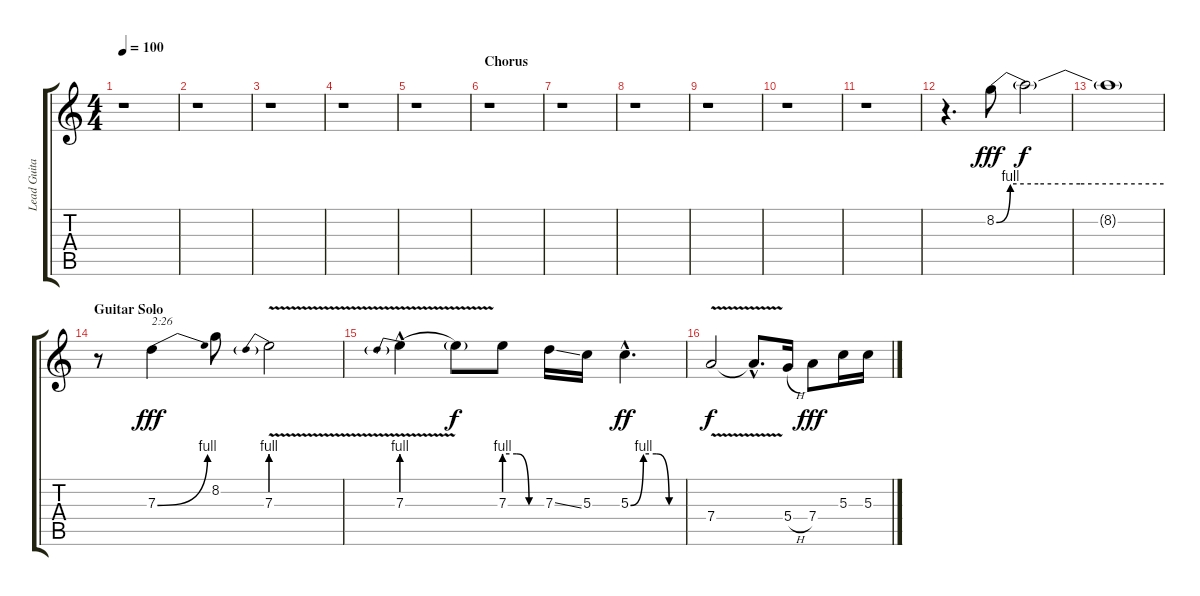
\track ("Lead Guitar" "Lead Guita") {instrument overdrivenguitar}
\staff {score tabs}
\tuning (E4 B3 G3 D3 A2 E2) {hide}
\ts (4 4)
\tempo 100
\clef g2
\ks c
r.1{dy ff} |
r.1 |
r.1 |
r.1 |
r.1 |
\section ("" "Chorus")
r.1 |
r.1 |
r.1 |
r.1 |
r.1 |
r.1 |
r.4{d} 8.2{be (custom 0 0 5 4 15 4 30 4 60 4)}.8{dy fff volume 16} 8.2{t}.2{dy f} |
8.2{t}.1{volume 0} |
\section ("" "Guitar Solo")
r.8 7.3{be (bend 0 0 60 4)}.4{txt "2:26" dy fff volume 16 balance 7} 8.2.8 7.3{be (prebend 0 4 60 4) v}.2 |
7.3{be (prebend 0 4 60 4) v hac}.4 7.3{t}.8{dy f} 7.3{be (custom 0 4 20 4 40 0 60 0)}.8 7.3{ss}.16 5.3.16 5.3{be (custom 0 0 15 4 30 4 45 0 60 0) hac}.4{d dy ff} |
7.4{v}.2{dy f} 7.4{hac t}.8{d} 5.4{h}.16 7.4.8{dy fff} 5.3.16 5.3.16
